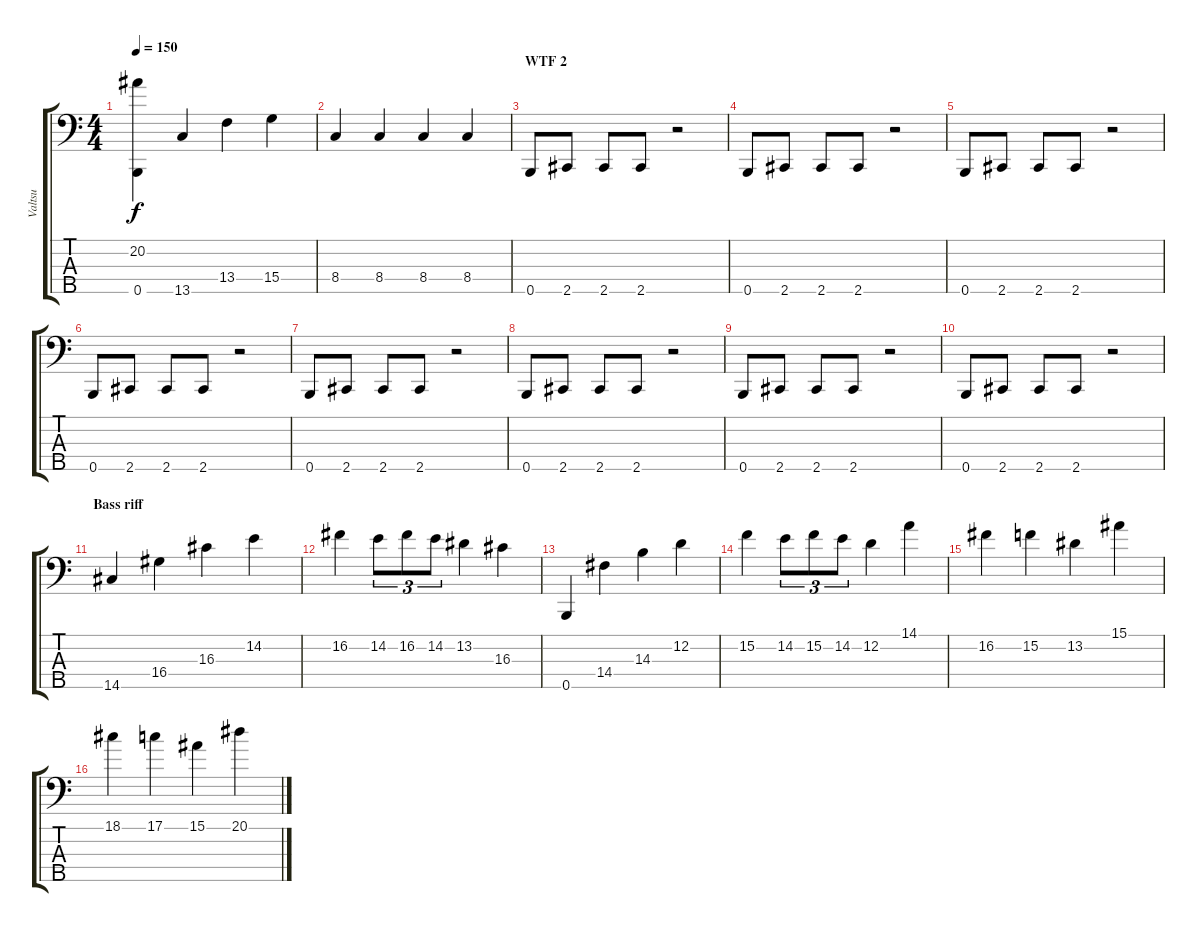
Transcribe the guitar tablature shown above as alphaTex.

\track ("Valtsu" "Valtsu") {instrument slapbass2}
\staff {score tabs}
\tuning (G2 D2 A1 E1 B0) {hide}
\ts (4 4)
\tempo 150
\clef f4
\ks c
(20.2 0.5).4{dy f} 13.5.4 13.4.4 15.4.4 |
8.4.4 8.4.4 8.4.4 8.4.4 |
\section ("" "WTF 2")
0.5.8 2.5.8 2.5.8 2.5.8 r.2 |
0.5.8 2.5.8 2.5.8 2.5.8 r.2 |
0.5.8 2.5.8 2.5.8 2.5.8 r.2 |
0.5.8 2.5.8 2.5.8 2.5.8 r.2 |
0.5.8 2.5.8 2.5.8 2.5.8 r.2 |
0.5.8 2.5.8 2.5.8 2.5.8 r.2 |
0.5.8 2.5.8 2.5.8 2.5.8 r.2 |
0.5.8 2.5.8 2.5.8 2.5.8 r.2 |
\section ("" "Bass riff")
14.5.4 16.4.4 16.3.4 14.2.4 |
16.2.4 14.2.8{tu (3 2)} 16.2.8{tu (3 2)} 14.2.8{tu (3 2)} 13.2.4 16.3.4 |
0.5.4 14.4.4 14.3.4 12.2.4 |
15.2.4 14.2.8{tu (3 2)} 15.2.8{tu (3 2)} 14.2.8{tu (3 2)} 12.2.4 14.1.4 |
16.2.4 15.2.4 13.2.4 15.1.4 |
18.1.4 17.1.4 15.1.4 20.1.4
